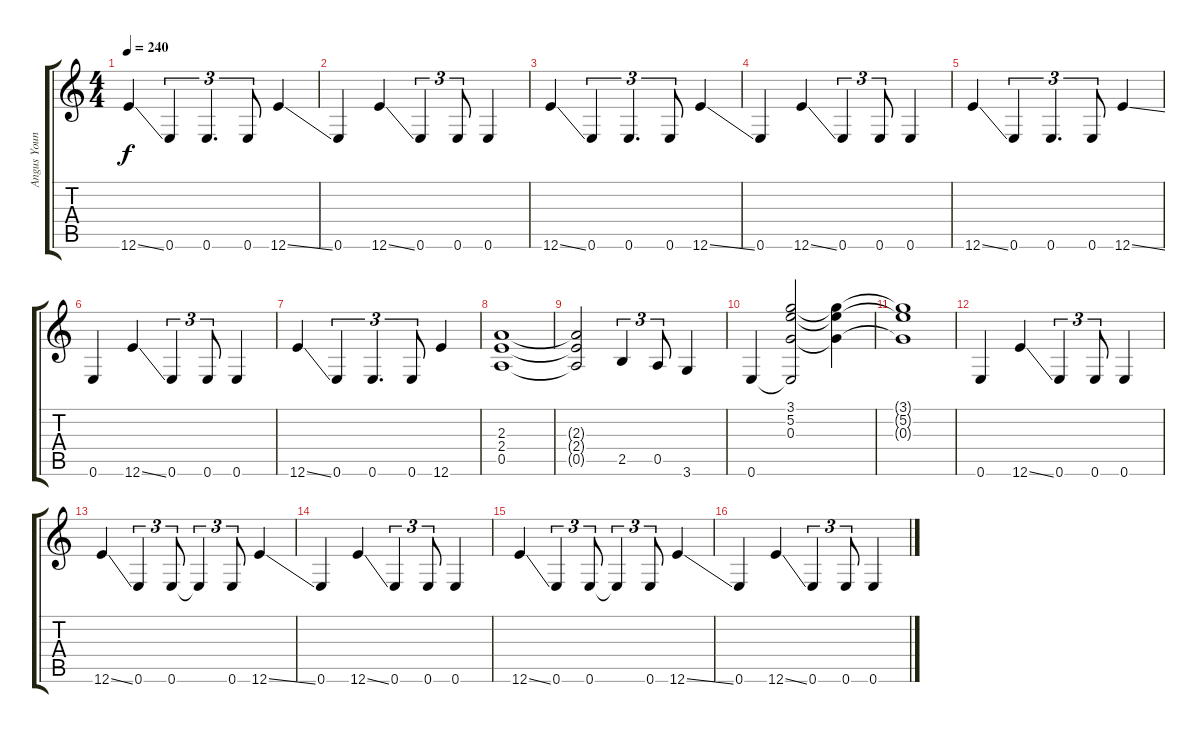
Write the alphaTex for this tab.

\track ("Angus Young" "Angus Youn") {instrument overdrivenguitar}
\staff {score tabs}
\tuning (E4 B3 G3 D3 A2 E2) {hide}
\ts (4 4)
\tempo 240
\clef g2
\ks c
12.6{ss}.4{dy f} 0.6.4{tu (3 2)} 0.6.4{d tu (3 2)} 0.6.8{tu (3 2)} 12.6{ss}.4 |
0.6.4 12.6{ss}.4 0.6.4{tu (3 2)} 0.6.8{tu (3 2)} 0.6.4 |
12.6{ss}.4 0.6.4{tu (3 2)} 0.6.4{d tu (3 2)} 0.6.8{tu (3 2)} 12.6{ss}.4 |
0.6.4 12.6{ss}.4 0.6.4{tu (3 2)} 0.6.8{tu (3 2)} 0.6.4 |
12.6{ss}.4 0.6.4{tu (3 2)} 0.6.4{d tu (3 2)} 0.6.8{tu (3 2)} 12.6{ss}.4 |
0.6.4 12.6{ss}.4 0.6.4{tu (3 2)} 0.6.8{tu (3 2)} 0.6.4 |
12.6{ss}.4 0.6.4{tu (3 2)} 0.6.4{d tu (3 2)} 0.6.8{tu (3 2)} 12.6.4 |
(2.3 2.4 0.5).1 |
(2.3{t} 2.4{t} 0.5{t}).2 2.5.4{tu (3 2)} 0.5.8{tu (3 2)} 3.6.4 |
0.6.4 (3.1 5.2 0.3 0.6{t}).2 (3.1{t} 5.2{t} 0.3{t}).4 |
(3.1{t} 5.2{t} 0.3{t}).1 |
0.6.4 12.6{ss}.4 0.6.4{tu (3 2)} 0.6.8{tu (3 2)} 0.6.4 |
12.6{ss}.4 0.6.4{tu (3 2)} 0.6.8{tu (3 2)} 0.6{t}.4{tu (3 2)} 0.6.8{tu (3 2)} 12.6{ss}.4 |
0.6.4 12.6{ss}.4 0.6.4{tu (3 2)} 0.6.8{tu (3 2)} 0.6.4 |
12.6{ss}.4 0.6.4{tu (3 2)} 0.6.8{tu (3 2)} 0.6{t}.4{tu (3 2)} 0.6.8{tu (3 2)} 12.6{ss}.4 |
0.6.4 12.6{ss}.4 0.6.4{tu (3 2)} 0.6.8{tu (3 2)} 0.6.4
